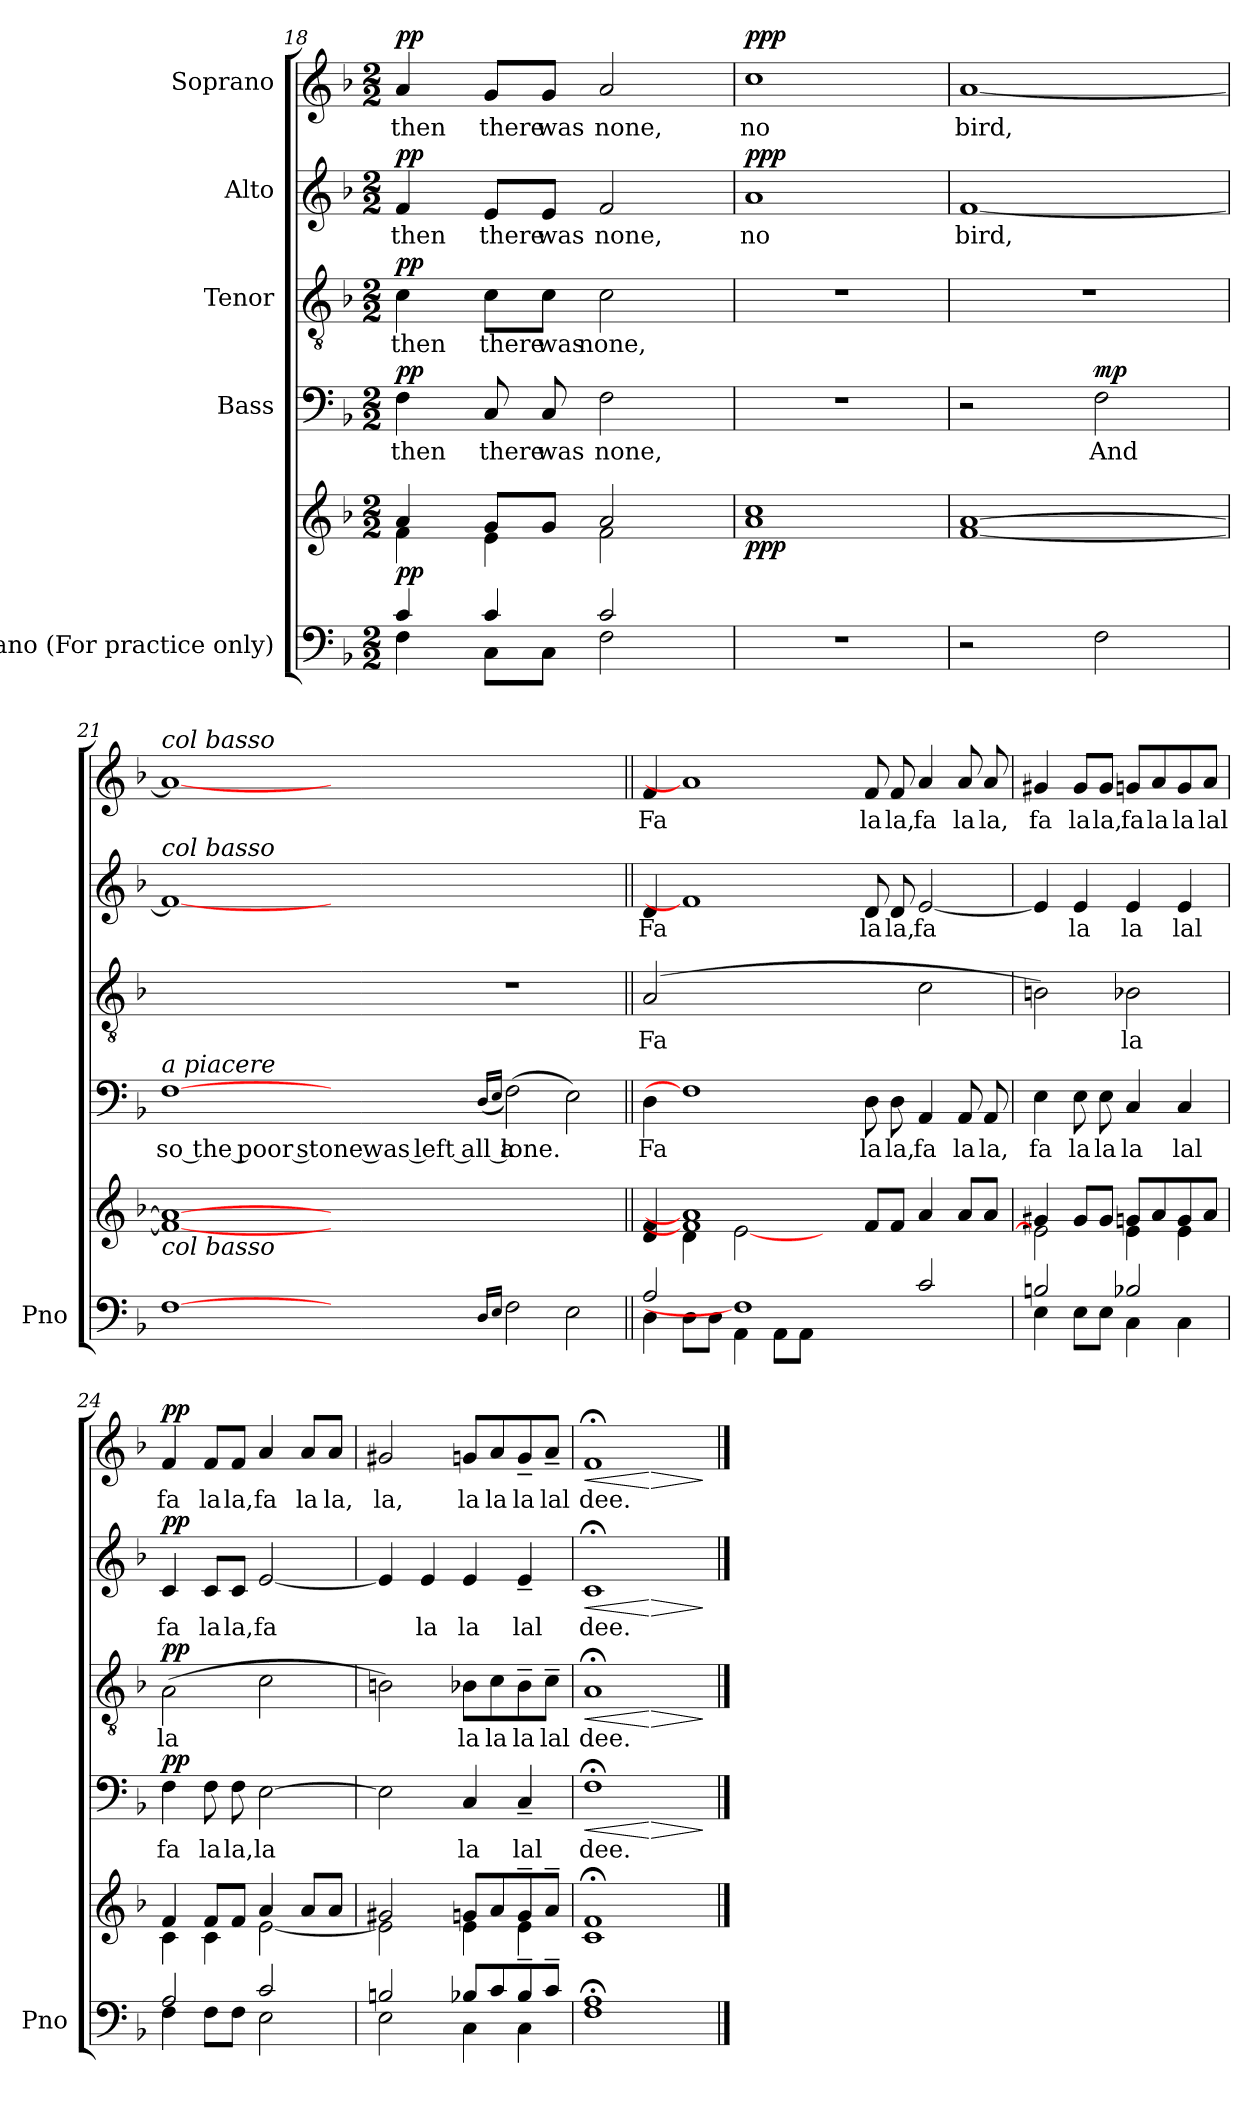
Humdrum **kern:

**kern	**kern	**dynam	**kern	**text	**dynam	**kern	**text	**dynam	**kern	**text	**dynam	**kern	**text	**dynam
*part5	*part5	*part5	*part4	*part4	*part4	*part3	*part3	*part3	*part2	*part2	*part2	*part1	*part1	*part1
*staff6	*staff5	*staff5/6	*staff4	*staff4	*staff4	*staff3	*staff3	*staff3	*staff2	*staff2	*staff2	*staff1	*staff1	*staff1
*I"Piano (For practice only)	*	*	*I"Bass	*	*	*I"Tenor	*	*	*I"Alto	*	*	*I"Soprano	*	*
*I'Pno	*	*	*	*	*	*	*	*	*	*	*	*	*	*
*clefF4	*clefG2	*	*clefF4	*	*	*clefGv2	*	*	*clefG2	*	*	*clefG2	*	*
*k[b-]	*k[b-]	*	*k[b-]	*	*	*k[b-]	*	*	*k[b-]	*	*	*k[b-]	*	*
*M2/2	*M2/2	*	*M2/2	*	*	*M2/2	*	*	*M2/2	*	*	*M2/2	*	*
=18	=18	=18	=18	=18	=18	=18	=18	=18	=18	=18	=18	=18	=18	=18
*^	*^	*	*	*	*	*	*	*	*	*	*	*	*	*
!	!	!	!	!LO:DY:b	!	!LO:LY:b	!LO:DY:a	!	!LO:LY:b	!LO:DY:a	!	!LO:LY:b	!LO:DY:a	!	!LO:LY:b	!LO:DY:a
4c/	4F\	4a/	4f\	pp	4F\	then	pp	4c\	then	pp	4f/	then	pp	4a/	then	pp
!	!	!	!	!	!	!LO:LY:b	!	!	!LO:LY:b	!	!	!LO:LY:b	!	!	!LO:LY:b	!
4c/	8C\L	8g/L	4e\	.	8C/	there	.	8c\L	there	.	8e/L	there	.	8g/L	there	.
!	!	!	!	!	!	!LO:LY:b	!	!	!LO:LY:b	!	!	!LO:LY:b	!	!	!LO:LY:b	!
.	8C\J	8g/J	.	.	8C/	was	.	8c\J	was	.	8e/J	was	.	8g/J	was	.
!	!	!	!	!	!	!LO:LY:b	!	!	!LO:LY:b	!	!	!LO:LY:b	!	!	!LO:LY:b	!
2c/	2F\	2a/	2f\	.	2F\	none,	.	2c\	none,	.	2f/	none,	.	2a/	none,	.
=19	=19	=19	=19	=19	=19	=19	=19	=19	=19	=19	=19	=19	=19	=19	=19	=19
!	!	!	!	!LO:DY:b	!	!	!	!	!	!	!	!LO:LY:b	!LO:DY:a	!	!LO:LY:b	!LO:DY:a
*v	*v	*	*	*	*	*	*	*	*	*	*	*	*	*	*	*
*	*v	*v	*	*	*	*	*	*	*	*	*	*	*	*	*
1r	1a 1cc	ppp	1r	.	.	1r	.	.	1a	no	ppp	1cc	no	ppp
!!LO:PB:g=z
=20	=20	=20	=20	=20	=20	=20	=20	=20	=20	=20	=20	=20	=20	=20
!	!	!	!	!	!	!	!	!	!	!LO:LY:b	!	!	!LO:LY:b	!
2r	[1f [1a	.	2r	.	.	1r	.	.	[1f	bird,	.	[1a	bird,	.
!	!	!	!	!LO:LY:b	!LO:DY:a	!	!	!	!	!	!	!	!	!
2F\	.	.	2F\	And	mp	.	.	.	.	.	.	.	.	.
=21	=21	=21	=21	=21	=21	=21	=21	=21	=21	=21	=21	=21	=21	=21
!	!	!	!	!	!	!	!	!	!	!	!	!LO:TX:a:i:t=col basso	!	!
!	!	!	!	!	!	!	!	!	!LO:TX:a:i:t=col basso	!	!	!	!	!
!	!	!	!LO:TX:a:i:t=a piacere	!	!	!	!	!	!	!	!	!	!	!
!	!LO:TX:b:i:t=col basso	!	!	!	!	!	!	!	!	!	!	!	!	!
!	!	!	!	!LO:LY:b	!	!	!	!	!	!	!	!	!	!
[1F	1f_ 1a_	.	[1F	so the poor stone was left all a-	.	1ryy	.	.	1f_	.	.	1a_	.	.
1ryy	1ryy	.	1ryy	.	.	1ryy	.	.	1ryy	.	.	1ryy	.	.
16qD/LL	.	.	(<16qD/LL	.	.	.	.	.	.	.	.	.	.	.
16qE/JJ	.	.	16qE/JJ	.	.	.	.	.	.	.	.	.	.	.
!	!	!	!	!LO:LY:b	!	!	!	!	!	!	!	!	!	!
2F\	1ryy	.	(>2F\)	-lone.	.	1r	.	.	1ryy	.	.	1ryy	.	.
2E\	.	.	2E\)	.	.	.	.	.	.	.	.	.	.	.
!!LO:LB:g=z
=22||	=22||	=22||	=22||	=22||	=22||	=22||	=22||	=22||	=22||	=22||	=22||	=22||	=22||	=22||
*^	*^	*	*	*	*	*	*	*	*	*	*	*	*	*
!	!	!	!	!LO:DY:b	!	!LO:LY:b	!	!	!LO:LY:b	!	!	!LO:LY:b	!	!	!LO:LY:b	!
!	!	!	!	!LO:DY:n=1:b	!	!	!LO:DY:a	!	!	!	!	!	!	!	!	!
!	!	!	!	!	!	!	!LO:DY:n=1:a	!	!	!LO:DY:a	!	!	!	!	!	!
!	!	!	!	!	!	!	!	!	!	!LO:DY:n=1:a	!	!	!LO:DY:a	!	!	!
!	!	!	!	!	!	!	!	!	!	!	!	!	!LO:DY:n=1:a	!	!	!LO:DY:a
!	!	!	!	!	!	!	!	!	!	!	!	!	!	!	!	!LO:DY:n=1:a
2A/	4D\	4d/ 4f/	4ryy	mp other-dynamics	4D\	Fa	mp other-dynamics	(>2A/	Fa	mp other-dynamics	4d/	Fa	mp other-dynamics	4f/	Fa	mp other-dynamics
.	8D\L	1f] 1a]	4d\	.	1F]	.	.	.	.	.	1f]	.	.	1a]	.	.
.	8D\J	.	.	.	.	.	.	.	.	.	.	.	.	.	.	.
1F]	4AA\	.	[2e\	.	.	.	.	1ryy	.	.	.	.	.	.	.	.
.	8AA\L	.	.	.	.	.	.	.	.	.	.	.	.	.	.	.
.	8AA\J	.	.	.	.	.	.	.	.	.	.	.	.	.	.	.
.	1ryy	.	1ryy	.	.	.	.	.	.	.	.	.	.	.	.	.
!	!	!	!	!	!	!LO:LY:b	!	!	!	!	!	!LO:LY:b	!	!	!LO:LY:b	!
.	.	8f/L	.	.	8D\	la	.	.	.	.	8d/	la	.	8f/	la	.
!	!	!	!	!	!	!LO:LY:b	!	!	!	!	!	!LO:LY:b	!	!	!LO:LY:b	!
.	.	8f/J	.	.	8D\	la,	.	.	.	.	8d/	la,	.	8f/	la,	.
!	!	!	!	!	!	!LO:LY:b	!	!	!	!	!	!LO:LY:b	!	!	!LO:LY:b	!
2c/	.	4a/	.	.	4AA/	fa	.	2c\	.	.	[2e/	fa	.	4a/	fa	.
!	!	!	!	!	!	!LO:LY:b	!	!	!	!	!	!	!	!	!LO:LY:b	!
.	.	8a/L	.	.	8AA/	la	.	.	.	.	.	.	.	8a/	la	.
!	!	!	!	!	!	!LO:LY:b	!	!	!	!	!	!	!	!	!LO:LY:b	!
.	.	8a/J	.	.	8AA/	la,	.	.	.	.	.	.	.	8a/	la,	.
=23	=23	=23	=23	=23	=23	=23	=23	=23	=23	=23	=23	=23	=23	=23	=23	=23
!	!	!	!	!	!	!LO:LY:b	!	!	!	!	!	!	!	!	!LO:LY:b	!
2Bn/	4E\	4g#X/	2e\]	.	4E\	fa	.	2Bn\)	.	.	4e/]	.	.	4g#X/	fa	.
!	!	!	!	!	!	!LO:LY:b	!	!	!	!	!	!LO:LY:b	!	!	!LO:LY:b	!
.	8E\L	8g#/L	.	.	8E\	la	.	.	.	.	4e/	la	.	8g#/L	la	.
!	!	!	!	!	!	!LO:LY:b	!	!	!	!	!	!	!	!	!LO:LY:b	!
.	8E\J	8g#/J	.	.	8E\	la	.	.	.	.	.	.	.	8g#/J	la,	.
!	!	!	!	!	!	!LO:LY:b	!	!	!LO:LY:b	!	!	!LO:LY:b	!	!	!LO:LY:b	!
2B-X/	4C\	8gn/L	4e\	.	4C/	la	.	2B-X\	la	.	4e/	la	.	8gn/L	fa	.
!	!	!	!	!	!	!	!	!	!	!	!	!	!	!	!LO:LY:b	!
.	.	8a/	.	.	.	.	.	.	.	.	.	.	.	8a/	la	.
!	!	!	!	!	!	!LO:LY:b	!	!	!	!	!	!LO:LY:b	!	!	!LO:LY:b	!
.	4C\	8g/	4e\	.	4C/	lal	.	.	.	.	4e/	lal	.	8g/	la	.
!	!	!	!	!	!	!	!	!	!	!	!	!	!	!	!LO:LY:b	!
.	.	8a/J	.	.	.	.	.	.	.	.	.	.	.	8a/J	lal	.
!!LO:LB:g=z
=24	=24	=24	=24	=24	=24	=24	=24	=24	=24	=24	=24	=24	=24	=24	=24	=24
!	!	!	!	!	!	!LO:LY:b	!LO:DY:a	!	!LO:LY:b	!LO:DY:a	!	!LO:LY:b	!LO:DY:a	!	!LO:LY:b	!LO:DY:a
2A/	4F\	4f/	4c\	.	4F\	fa	pp	(>2A\	la	pp	4c/	fa	pp	4f/	fa	pp
!	!	!	!	!	!	!LO:LY:b	!	!	!	!	!	!LO:LY:b	!	!	!LO:LY:b	!
.	8F\L	8f/L	4c\	.	8F\	la	.	.	.	.	8c/L	la	.	8f/L	la	.
!	!	!	!	!	!	!LO:LY:b	!	!	!	!	!	!LO:LY:b	!	!	!LO:LY:b	!
.	8F\J	8f/J	.	.	8F\	la,	.	.	.	.	8c/J	la,	.	8f/J	la,	.
!	!	!	!	!	!	!LO:LY:b	!	!	!	!	!	!LO:LY:b	!	!	!LO:LY:b	!
2c/	2E\	4a/	[2e\	.	[2E\	la	.	2c\	.	.	[2e/	fa	.	4a/	fa	.
!	!	!	!	!	!	!	!	!	!	!	!	!	!	!	!LO:LY:b	!
.	.	8a/L	.	.	.	.	.	.	.	.	.	.	.	8a/L	la	.
!	!	!	!	!	!	!	!	!	!	!	!	!	!	!	!LO:LY:b	!
.	.	8a/J	.	.	.	.	.	.	.	.	.	.	.	8a/J	la,	.
=25	=25	=25	=25	=25	=25	=25	=25	=25	=25	=25	=25	=25	=25	=25	=25	=25
!	!	!	!	!	!	!	!	!	!	!	!	!	!	!	!LO:LY:b	!
2Bn/	2E\	2g#X/	2e\]	.	2E\]	.	.	2Bn\)	.	.	4e/]	.	.	2g#X/	la,	.
!	!	!	!	!	!	!	!	!	!	!	!	!LO:LY:b	!	!	!	!
.	.	.	.	.	.	.	.	.	.	.	4e/	la	.	.	.	.
!	!	!	!	!	!	!LO:LY:b	!	!	!LO:LY:b	!	!	!LO:LY:b	!	!	!LO:LY:b	!
8B-X/L	4C\	8gn/L	4e\	.	4C/	la	.	8B-X\L	la	.	4e/	la	.	8gn/L	la	.
!	!	!	!	!	!	!	!	!	!LO:LY:b	!	!	!	!	!	!LO:LY:b	!
8c/	.	8a/	.	.	.	.	.	8c\	la	.	.	.	.	8a/	la	.
!	!	!	!	!	!	!LO:LY:b	!	!	!LO:LY:b	!	!	!LO:LY:b	!	!	!LO:LY:b	!
8B-~/	4C\	8g~/	4e\	.	4C~/	lal	.	8B-~\	la	.	4e~/	lal	.	8g~/	la	.
!	!	!	!	!	!	!	!	!	!LO:LY:b	!	!	!	!	!	!LO:LY:b	!
8c~/J	.	8a~/J	.	.	.	.	.	8c~\J	lal	.	.	.	.	8a~/J	lal	.
*v	*v	*	*	*	*	*	*	*	*	*	*	*	*	*	*	*
*	*v	*v	*	*	*	*	*	*	*	*	*	*	*	*	*
=26	=26	=26	=26	=26	=26	=26	=26	=26	=26	=26	=26	=26	=26	=26
!	!	!	!	!LO:LY:b	!LO:HP:b	!	!LO:LY:b	!LO:HP:b	!	!LO:LY:b	!LO:HP:b	!	!LO:LY:b	!LO:HP:b
*	*	*	*^	*	*	*^	*	*	*^	*	*	*^	*	*
1F; 1A;	1c;< 1f;<	.	1F;<	2ryy	dee.	<	1A;<	2ryy	dee.	<	1c;<	2ryy	dee.	<	1f;<	2ryy	dee.	<
!	!	!	!	!	!	!LO:HP:n=1:b	!	!	!	!LO:HP:n=1:b	!	!	!	!LO:HP:n=1:b	!	!	!	!LO:HP:n=1:b
.	.	.	.	64%31ryy	.	[ >	.	64%31ryy	.	[ >	.	64%31ryy	.	[ >	.	64%31ryy	.	[ >
.	.	.	.	64ryy	.	]	.	64ryy	.	]	.	64ryy	.	]	.	64ryy	.	]
*	*	*	*v	*v	*	*	*	*	*	*	*v	*v	*	*	*v	*v	*	*
*	*	*	*	*	*	*v	*v	*	*	*	*	*	*	*	*
==	==	==	==	==	==	==	==	==	==	==	==	==	==	==
*-	*-	*-	*-	*-	*-	*-	*-	*-	*-	*-	*-	*-	*-	*-
